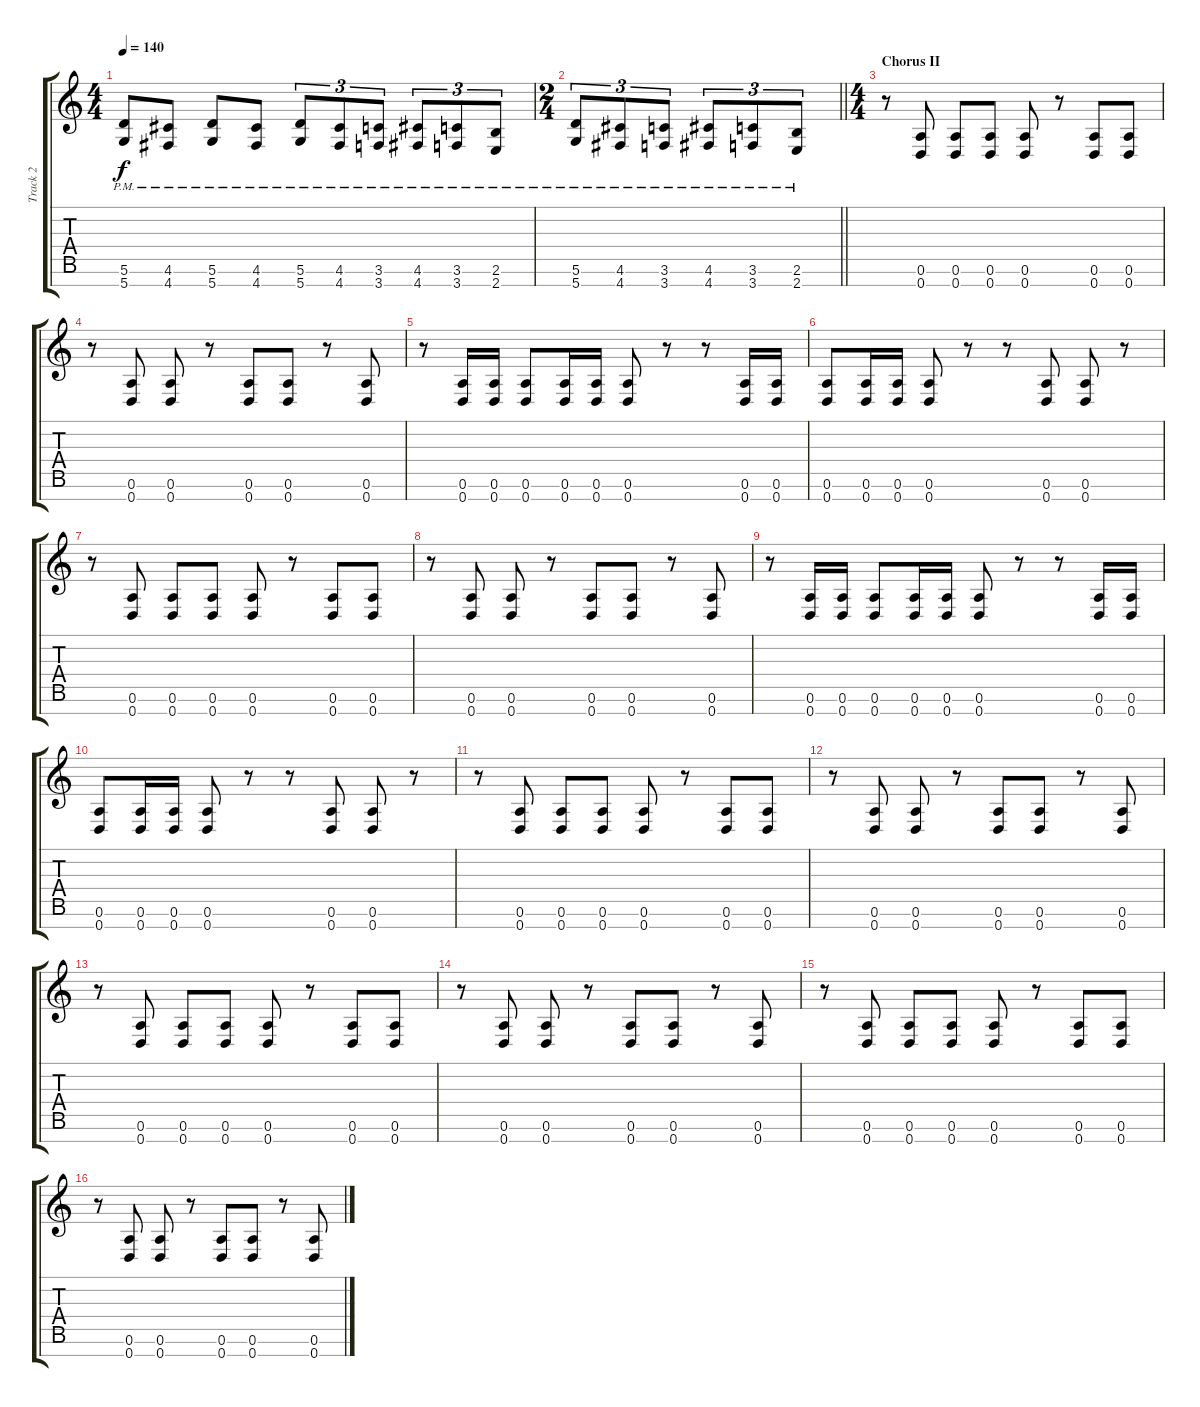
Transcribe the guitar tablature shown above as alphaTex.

\track ("Track 2" "Track 2") {instrument distortionguitar}
\staff {score tabs}
\tuning (A4 E4 C4 G3 D3 A2 D2) {hide}
\ts (4 4)
\tempo 140
\clef g2
\ks c
(5.6 5.7{pm}).8{dy f} (4.6{pm} 4.7{pm}).8 (5.6{pm} 5.7{pm}).8 (4.6{pm} 4.7{pm}).8 (5.6{pm} 5.7{pm}).8{tu (3 2)} (4.6{pm} 4.7{pm}).8{tu (3 2)} (3.6{pm} 3.7{pm}).8{tu (3 2)} (4.6{pm} 4.7{pm}).8{tu (3 2)} (3.6{pm} 3.7{pm}).8{tu (3 2)} (2.6{pm} 2.7{pm}).8{tu (3 2)} |
\ts (2 4)
\barLineRight lightlight
(5.6 5.7{pm}).8{tu (3 2)} (4.6{pm} 4.7{pm}).8{tu (3 2)} (3.6{pm} 3.7{pm}).8{tu (3 2)} (4.6{pm} 4.7{pm}).8{tu (3 2)} (3.6{pm} 3.7{pm}).8{tu (3 2)} (2.6{pm} 2.7{pm}).8{tu (3 2)} |
\ts (4 4)
\section ("" "Chorus II")
r.8{instrument distortionguitar} (0.6 0.7).8 (0.6 0.7).8 (0.6 0.7).8 (0.6 0.7).8 r.8 (0.6 0.7).8 (0.6 0.7).8 |
r.8 (0.6 0.7).8 (0.6 0.7).8 r.8 (0.6 0.7).8 (0.6 0.7).8 r.8 (0.6 0.7).8 |
r.8 (0.6 0.7).16 (0.6 0.7).16 (0.6 0.7).8 (0.6 0.7).16 (0.6 0.7).16 (0.6 0.7).8 r.8 r.8 (0.6 0.7).16 (0.6 0.7).16 |
(0.6 0.7).8 (0.6 0.7).16 (0.6 0.7).16 (0.6 0.7).8 r.8 r.8 (0.6 0.7).8 (0.6 0.7).8 r.8 |
r.8{instrument distortionguitar} (0.6 0.7).8 (0.6 0.7).8 (0.6 0.7).8 (0.6 0.7).8 r.8 (0.6 0.7).8 (0.6 0.7).8 |
r.8 (0.6 0.7).8 (0.6 0.7).8 r.8 (0.6 0.7).8 (0.6 0.7).8 r.8 (0.6 0.7).8 |
r.8 (0.6 0.7).16 (0.6 0.7).16 (0.6 0.7).8 (0.6 0.7).16 (0.6 0.7).16 (0.6 0.7).8 r.8 r.8 (0.6 0.7).16 (0.6 0.7).16 |
(0.6 0.7).8 (0.6 0.7).16 (0.6 0.7).16 (0.6 0.7).8 r.8 r.8 (0.6 0.7).8 (0.6 0.7).8 r.8 |
r.8{instrument distortionguitar} (0.6 0.7).8 (0.6 0.7).8 (0.6 0.7).8 (0.6 0.7).8 r.8 (0.6 0.7).8 (0.6 0.7).8 |
r.8 (0.6 0.7).8 (0.6 0.7).8 r.8 (0.6 0.7).8 (0.6 0.7).8 r.8 (0.6 0.7).8 |
r.8{instrument distortionguitar} (0.6 0.7).8 (0.6 0.7).8 (0.6 0.7).8 (0.6 0.7).8 r.8 (0.6 0.7).8 (0.6 0.7).8 |
r.8 (0.6 0.7).8 (0.6 0.7).8 r.8 (0.6 0.7).8 (0.6 0.7).8 r.8 (0.6 0.7).8 |
r.8{instrument distortionguitar} (0.6 0.7).8 (0.6 0.7).8 (0.6 0.7).8 (0.6 0.7).8 r.8 (0.6 0.7).8 (0.6 0.7).8 |
r.8 (0.6 0.7).8 (0.6 0.7).8 r.8 (0.6 0.7).8 (0.6 0.7).8 r.8 (0.6 0.7).8
